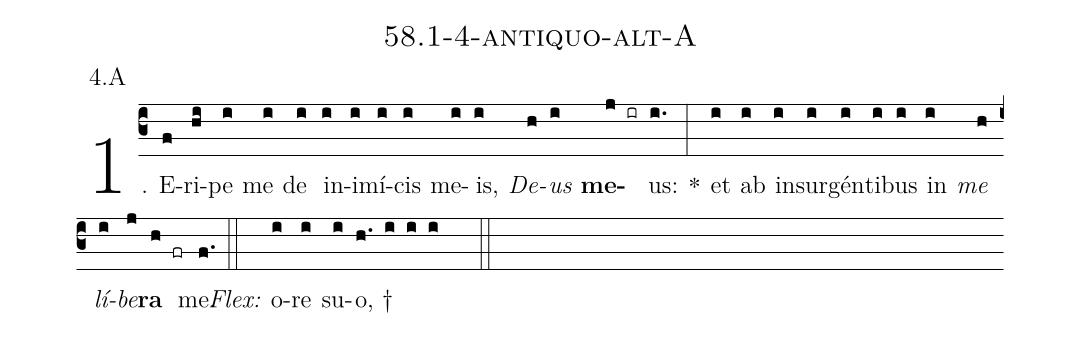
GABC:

name: 58.1-4-antiquo-alt-A;
annotation: 4.A;
%%
(c3)1. E(f)ri(hi)pe(i) me(i) de(i) in(i)i(i)mí(i)cis(i) me(i)is,(i) <i>De</i>(h)<i>us</i>(i) <b>me</b>(j ir)us:(i.) *(:) et(i) ab(i) in(i)sur(i)gén(i)ti(i)bus(i) in(i) <i>me</i>(h) <i>lí</i>(i)<i>be</i>(j)<b>ra</b>(h fr) me.(f.) (::)
<i>Flex:</i>()  o(i)re(i) su(i)o, †(h. i i i  ::)
